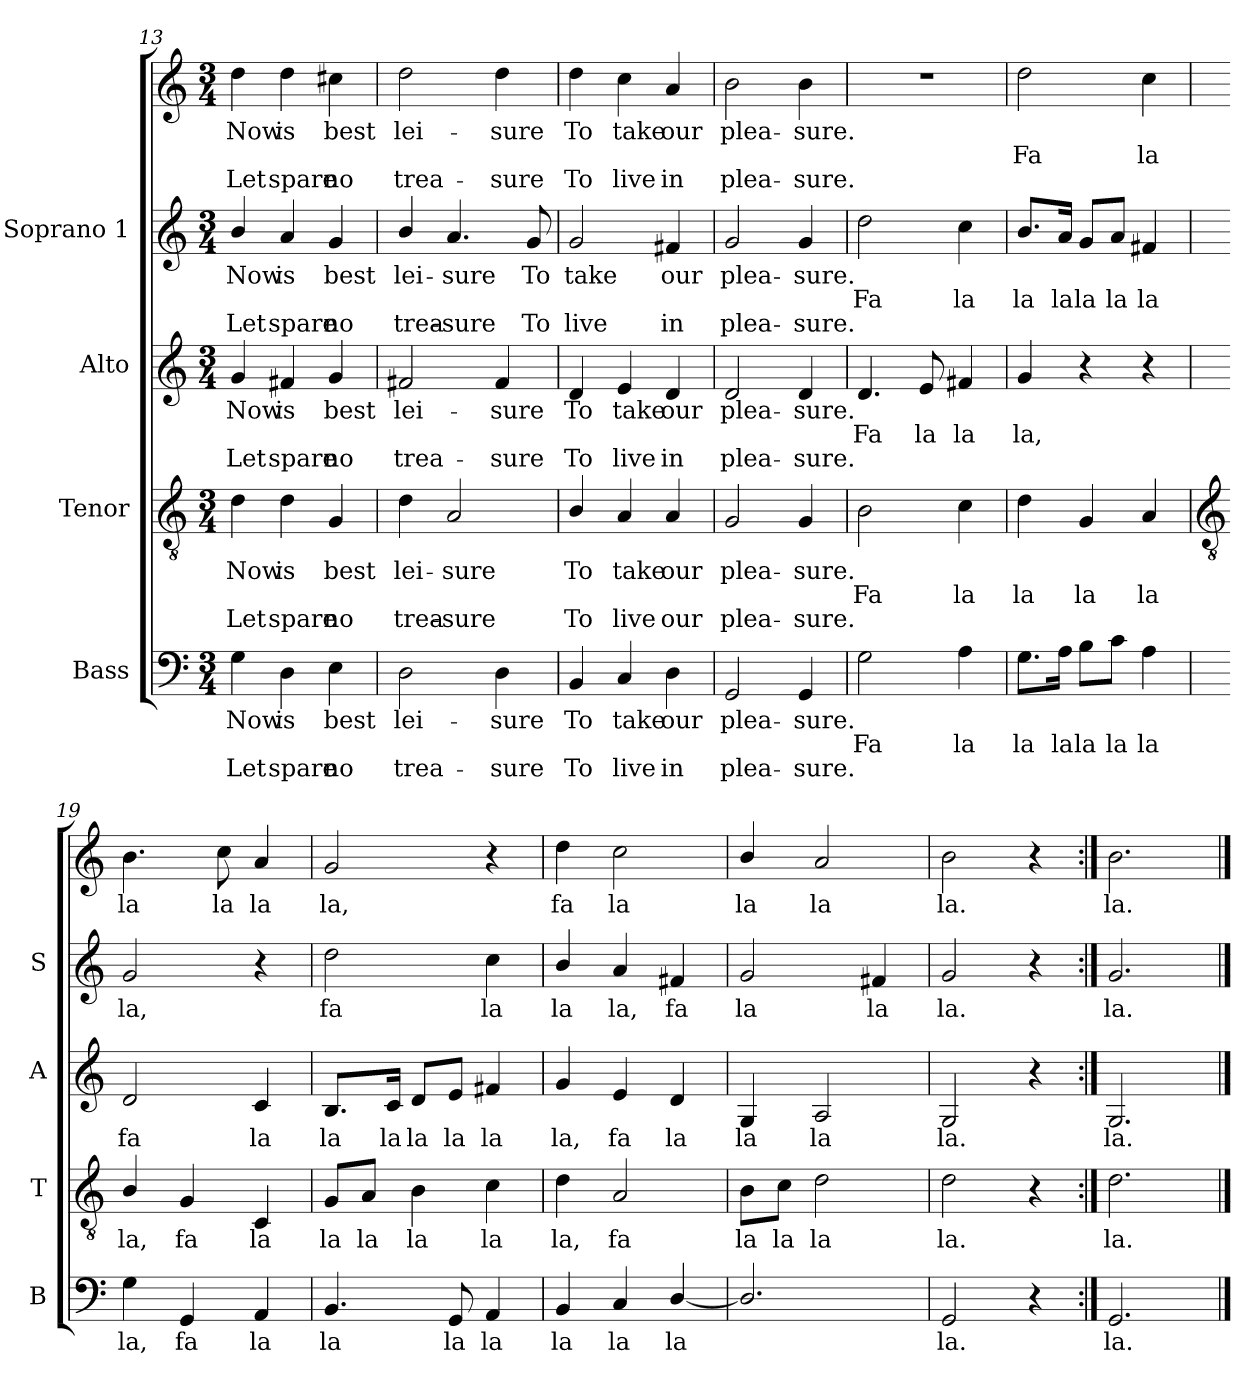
**kern	**text	**text	**text	**kern	**text	**text	**text	**kern	**text	**text	**text	**kern	**text	**text	**text	**kern	**text	**text	**text
*part4	*part4	*part4	*part4	*part3	*part3	*part3	*part3	*part2	*part2	*part2	*part2	*part1	*part1	*part1	*part1	*part1	*part1	*part1	*part1
*staff5	*staff5	*staff5	*staff5	*staff4	*staff4	*staff4	*staff4	*staff3	*staff3	*staff3	*staff3	*staff2	*staff2	*staff2	*staff2	*staff1	*staff1	*staff1	*staff1
*I"Bass	*	*	*	*I"Tenor	*	*	*	*I"Alto	*	*	*	*I"Soprano 1	*	*	*	*	*	*	*
*I'B	*	*	*	*I'T	*	*	*	*I'A	*	*	*	*I'S	*	*	*	*	*	*	*
!!LO:LB:g=z
*clefF4	*	*	*	*clefGv2	*	*	*	*clefG2	*	*	*	*clefG2	*	*	*	*clefG2	*	*	*
*k[]	*	*	*	*k[]	*	*	*	*k[]	*	*	*	*k[]	*	*	*	*k[]	*	*	*
*C:	*	*	*	*C:	*	*	*	*C:	*	*	*	*C:	*	*	*	*C:	*	*	*
*M3/4	*	*	*	*M3/4	*	*	*	*M3/4	*	*	*	*M3/4	*	*	*	*M3/4	*	*	*
=13	=13	=13	=13	=13	=13	=13	=13	=13	=13	=13	=13	=13	=13	=13	=13	=13	=13	=13	=13
!	!LO:LY:b	!	!LO:LY:b	!	!LO:LY:b	!	!LO:LY:b	!	!LO:LY:b	!	!LO:LY:b	!	!LO:LY:b	!	!LO:LY:b	!	!LO:LY:b	!	!LO:LY:b
4G	Now	.	Let	4d	Now	.	Let	4g	Now	.	Let	4b/	Now	.	Let	4dd	Now	.	Let
!	!LO:LY:b	!	!LO:LY:b	!	!LO:LY:b	!	!LO:LY:b	!	!LO:LY:b	!	!LO:LY:b	!	!LO:LY:b	!	!LO:LY:b	!	!LO:LY:b	!	!LO:LY:b
4D	is	.	spare	4d	is	.	spare	4f#X	is	.	spare	4a	is	.	spare	4dd	is	.	spare
!	!LO:LY:b	!	!LO:LY:b	!	!LO:LY:b	!	!LO:LY:b	!	!LO:LY:b	!	!LO:LY:b	!	!LO:LY:b	!	!LO:LY:b	!	!LO:LY:b	!	!LO:LY:b
4E	best	.	no	4G	best	.	no	4g	best	.	no	4g	best	.	no	4cc#X	best	.	no
=14	=14	=14	=14	=14	=14	=14	=14	=14	=14	=14	=14	=14	=14	=14	=14	=14	=14	=14	=14
!	!LO:LY:b	!	!LO:LY:b	!	!LO:LY:b	!	!LO:LY:b	!	!LO:LY:b	!	!LO:LY:b	!	!LO:LY:b	!	!LO:LY:b	!	!LO:LY:b	!	!LO:LY:b
2D	lei-	.	-trea-	4d	lei-	.	-trea-	2f#X	lei-	.	-trea-	4b/	lei-	.	-trea-	2dd	lei-	.	-trea-
!	!	!	!	!	!LO:LY:b	!	!LO:LY:b	!	!	!	!	!	!LO:LY:b	!	!LO:LY:b	!	!	!	!
.	.	.	.	2A	-sure	.	sure	.	.	.	.	4.a	-sure	.	sure	.	.	.	.
!	!LO:LY:b	!	!LO:LY:b	!	!	!	!	!	!LO:LY:b	!	!LO:LY:b	!	!	!	!	!	!LO:LY:b	!	!LO:LY:b
4D	-sure	.	sure	.	.	.	.	4f#	-sure	.	sure	.	.	.	.	4dd	-sure	.	sure
!	!	!	!	!	!	!	!	!	!	!	!	!	!LO:LY:b	!	!LO:LY:b	!	!	!	!
.	.	.	.	.	.	.	.	.	.	.	.	8g	To	.	To	.	.	.	.
=15	=15	=15	=15	=15	=15	=15	=15	=15	=15	=15	=15	=15	=15	=15	=15	=15	=15	=15	=15
!	!LO:LY:b	!	!LO:LY:b	!	!LO:LY:b	!	!LO:LY:b	!	!LO:LY:b	!	!LO:LY:b	!	!LO:LY:b	!	!LO:LY:b	!	!LO:LY:b	!	!LO:LY:b
4BB	To	.	To	4B/	To	.	To	4d	To	.	To	2g	take	.	live	4dd	To	.	To
!	!LO:LY:b	!	!LO:LY:b	!	!LO:LY:b	!	!LO:LY:b	!	!LO:LY:b	!	!LO:LY:b	!	!	!	!	!	!LO:LY:b	!	!LO:LY:b
4C	take	.	live	4A	take	.	live	4e	take	.	live	.	.	.	.	4cc	take	.	live
!	!LO:LY:b	!	!LO:LY:b	!	!LO:LY:b	!	!LO:LY:b	!	!LO:LY:b	!	!LO:LY:b	!	!LO:LY:b	!	!LO:LY:b	!	!LO:LY:b	!	!LO:LY:b
4D	our	.	in	4A	our	.	our	4d	our	.	in	4f#X	our	.	in	4a	our	.	in
=16	=16	=16	=16	=16	=16	=16	=16	=16	=16	=16	=16	=16	=16	=16	=16	=16	=16	=16	=16
!	!LO:LY:b	!	!LO:LY:b	!	!LO:LY:b	!	!LO:LY:b	!	!LO:LY:b	!	!LO:LY:b	!	!LO:LY:b	!	!LO:LY:b	!	!LO:LY:b	!	!LO:LY:b
2GG	plea-	.	-plea-	2G	plea-	.	-plea-	2d	plea-	.	-plea-	2g	plea-	.	-plea-	2b	plea-	.	-plea-
!	!LO:LY:b	!	!LO:LY:b	!	!LO:LY:b	!	!LO:LY:b	!	!LO:LY:b	!	!LO:LY:b	!	!LO:LY:b	!	!LO:LY:b	!	!LO:LY:b	!	!LO:LY:b
4GG	-sure.	.	sure.	4G	-sure.	.	sure.	4d	-sure.	.	sure.	4g	-sure.	.	sure.	4b	-sure.	.	sure.
=17	=17	=17	=17	=17	=17	=17	=17	=17	=17	=17	=17	=17	=17	=17	=17	=17	=17	=17	=17
!	!	!LO:LY:b	!	!	!	!LO:LY:b	!	!	!	!LO:LY:b	!	!	!	!LO:LY:b	!	!LO:N:vis=1	!	!	!
2G	.	Fa	.	2B	.	Fa	.	4.d	.	Fa	.	2dd	.	Fa	.	2.r	.	.	.
!	!	!	!	!	!	!	!	!	!	!LO:LY:b	!	!	!	!	!	!	!	!	!
.	.	.	.	.	.	.	.	8e	.	la	.	.	.	.	.	.	.	.	.
!	!	!LO:LY:b	!	!	!	!LO:LY:b	!	!	!	!LO:LY:b	!	!	!	!LO:LY:b	!	!	!	!	!
4A	.	la	.	4c	.	la	.	4f#X	.	la	.	4cc	.	la	.	.	.	.	.
=18	=18	=18	=18	=18	=18	=18	=18	=18	=18	=18	=18	=18	=18	=18	=18	=18	=18	=18	=18
!	!	!LO:LY:b	!	!	!	!LO:LY:b	!	!	!	!LO:LY:b	!	!	!	!LO:LY:b	!	!	!	!LO:LY:b	!
8.G\L	.	la	.	4d	.	la	.	4g	.	la,	.	8.b/L	.	la	.	2dd	.	Fa	.
!	!	!LO:LY:b	!	!	!	!	!	!	!	!	!	!	!	!LO:LY:b	!	!	!	!	!
16A\Jk	.	la	.	.	.	.	.	.	.	.	.	16a/Jk	.	la	.	.	.	.	.
!	!	!LO:LY:b	!	!	!	!LO:LY:b	!	!	!	!	!	!	!	!LO:LY:b	!	!	!	!	!
8B\L	.	la	.	4G	.	la	.	4r	.	.	.	8g/L	.	la	.	.	.	.	.
!	!	!LO:LY:b	!	!	!	!	!	!	!	!	!	!	!	!LO:LY:b	!	!	!	!	!
8c\J	.	la	.	.	.	.	.	.	.	.	.	8a/J	.	la	.	.	.	.	.
!	!	!LO:LY:b	!	!	!	!LO:LY:b	!	!	!	!	!	!	!	!LO:LY:b	!	!	!	!LO:LY:b	!
4A	.	la	.	4A	.	la	.	4r	.	.	.	4f#X	.	la	.	4cc	.	la	.
!!LO:LB:g=z
=19	=19	=19	=19	=19	=19	=19	=19	=19	=19	=19	=19	=19	=19	=19	=19	=19	=19	=19	=19
*	*	*	*	*clefGv2	*	*	*	*	*	*	*	*	*	*	*	*	*	*	*
!	!LO:LY:b	!	!	!	!LO:LY:b	!	!	!	!LO:LY:b	!	!	!	!LO:LY:b	!	!	!	!LO:LY:b	!	!LO:LY:b
4G	la,	.	.	4B/	la,	.	.	2d	fa	.	.	2g	la,	.	.	4.b	la	.	.
!	!LO:LY:b	!	!	!	!LO:LY:b	!	!	!	!	!	!	!	!	!	!	!	!	!	!
4GG	fa	.	.	4G	fa	.	.	.	.	.	.	.	.	.	.	.	.	.	.
!	!	!	!	!	!	!	!	!	!	!	!	!	!	!	!	!	!LO:LY:b	!	!
.	.	.	.	.	.	.	.	.	.	.	.	.	.	.	.	8cc	la	.	.
!	!LO:LY:b	!	!	!	!LO:LY:b	!	!	!	!LO:LY:b	!	!	!	!	!	!	!	!LO:LY:b	!	!
4AA	la	.	.	4C	la	.	.	4c	la	.	.	4r	.	.	.	4a	la	.	.
=20	=20	=20	=20	=20	=20	=20	=20	=20	=20	=20	=20	=20	=20	=20	=20	=20	=20	=20	=20
!	!LO:LY:b	!	!	!	!LO:LY:b	!	!	!	!LO:LY:b	!	!	!	!LO:LY:b	!	!	!	!LO:LY:b	!	!
4.BB	la	.	.	8G/L	la	.	.	8.B/L	la	.	.	2dd	fa	.	.	2g	la,	.	.
!	!	!	!	!	!LO:LY:b	!	!	!	!	!	!	!	!	!	!	!	!	!	!
.	.	.	.	8A/J	la	.	.	.	.	.	.	.	.	.	.	.	.	.	.
!	!	!	!	!	!	!	!	!	!LO:LY:b	!	!	!	!	!	!	!	!	!	!
.	.	.	.	.	.	.	.	16c/Jk	la	.	.	.	.	.	.	.	.	.	.
!	!	!	!	!	!LO:LY:b	!	!	!	!LO:LY:b	!	!	!	!	!	!	!	!	!	!
.	.	.	.	4B	la	.	.	8d/L	la	.	.	.	.	.	.	.	.	.	.
!	!LO:LY:b	!	!	!	!	!	!	!	!LO:LY:b	!	!	!	!	!	!	!	!	!	!
8GG	la	.	.	.	.	.	.	8e/J	la	.	.	.	.	.	.	.	.	.	.
!	!LO:LY:b	!	!	!	!LO:LY:b	!	!	!	!LO:LY:b	!	!	!	!LO:LY:b	!	!	!	!	!	!
4AA	la	.	.	4c	la	.	.	4f#X	la	.	.	4cc	la	.	.	4r	.	.	.
=21	=21	=21	=21	=21	=21	=21	=21	=21	=21	=21	=21	=21	=21	=21	=21	=21	=21	=21	=21
!	!LO:LY:b	!	!	!	!LO:LY:b	!	!	!	!LO:LY:b	!	!	!	!LO:LY:b	!	!	!	!LO:LY:b	!	!
4BB	la	.	.	4d	la,	.	.	4g	la,	.	.	4b/	la	.	.	4dd	fa	.	.
!	!LO:LY:b	!	!	!	!LO:LY:b	!	!	!	!LO:LY:b	!	!	!	!LO:LY:b	!	!	!	!LO:LY:b	!	!
4C	la	.	.	2A	fa	.	.	4e	fa	.	.	4a	la,	.	.	2cc	la	.	.
!	!LO:LY:b	!	!	!	!	!	!	!	!LO:LY:b	!	!	!	!LO:LY:b	!	!	!	!	!	!
[4D/	la	.	.	.	.	.	.	4d	la	.	.	4f#X	fa	.	.	.	.	.	.
=22	=22	=22	=22	=22	=22	=22	=22	=22	=22	=22	=22	=22	=22	=22	=22	=22	=22	=22	=22
!	!	!	!	!	!LO:LY:b	!	!	!	!LO:LY:b	!	!	!	!LO:LY:b	!	!	!	!LO:LY:b	!	!
2.D/]	.	.	.	8B\L	la	.	.	4G	la	.	.	2g	la	.	.	4b/	la	.	.
!	!	!	!	!	!LO:LY:b	!	!	!	!	!	!	!	!	!	!	!	!	!	!
.	.	.	.	8c\J	la	.	.	.	.	.	.	.	.	.	.	.	.	.	.
!	!	!	!	!	!LO:LY:b	!	!	!	!LO:LY:b	!	!	!	!	!	!	!	!LO:LY:b	!	!
.	.	.	.	2d	la	.	.	2A	la	.	.	.	.	.	.	2a	la	.	.
!	!	!	!	!	!	!	!	!	!	!	!	!	!LO:LY:b	!	!	!	!	!	!
.	.	.	.	.	.	.	.	.	.	.	.	4f#X	la	.	.	.	.	.	.
=23	=23	=23	=23	=23	=23	=23	=23	=23	=23	=23	=23	=23	=23	=23	=23	=23	=23	=23	=23
!	!LO:LY:b	!	!	!	!LO:LY:b	!	!	!	!LO:LY:b	!	!	!	!LO:LY:b	!	!	!	!LO:LY:b	!	!
2GG	la.	.	.	2d	la.	.	.	2G	la.	.	.	2g	la.	.	.	2b	la.	.	.
4r	.	.	.	4r	.	.	.	4r	.	.	.	4r	.	.	.	4r	.	.	.
=24:|!	=24:|!	=24:|!	=24:|!	=24:|!	=24:|!	=24:|!	=24:|!	=24:|!	=24:|!	=24:|!	=24:|!	=24:|!	=24:|!	=24:|!	=24:|!	=24:|!	=24:|!	=24:|!	=24:|!
!	!LO:LY:b	!	!	!	!LO:LY:b	!	!	!	!LO:LY:b	!	!	!	!LO:LY:b	!	!	!	!LO:LY:b	!	!
2.GG	la.	.	.	2.d	la.	.	.	2.G	la.	.	.	2.g	la.	.	.	2.b	la.	.	.
==	==	==	==	==	==	==	==	==	==	==	==	==	==	==	==	==	==	==	==
*-	*-	*-	*-	*-	*-	*-	*-	*-	*-	*-	*-	*-	*-	*-	*-	*-	*-	*-	*-
